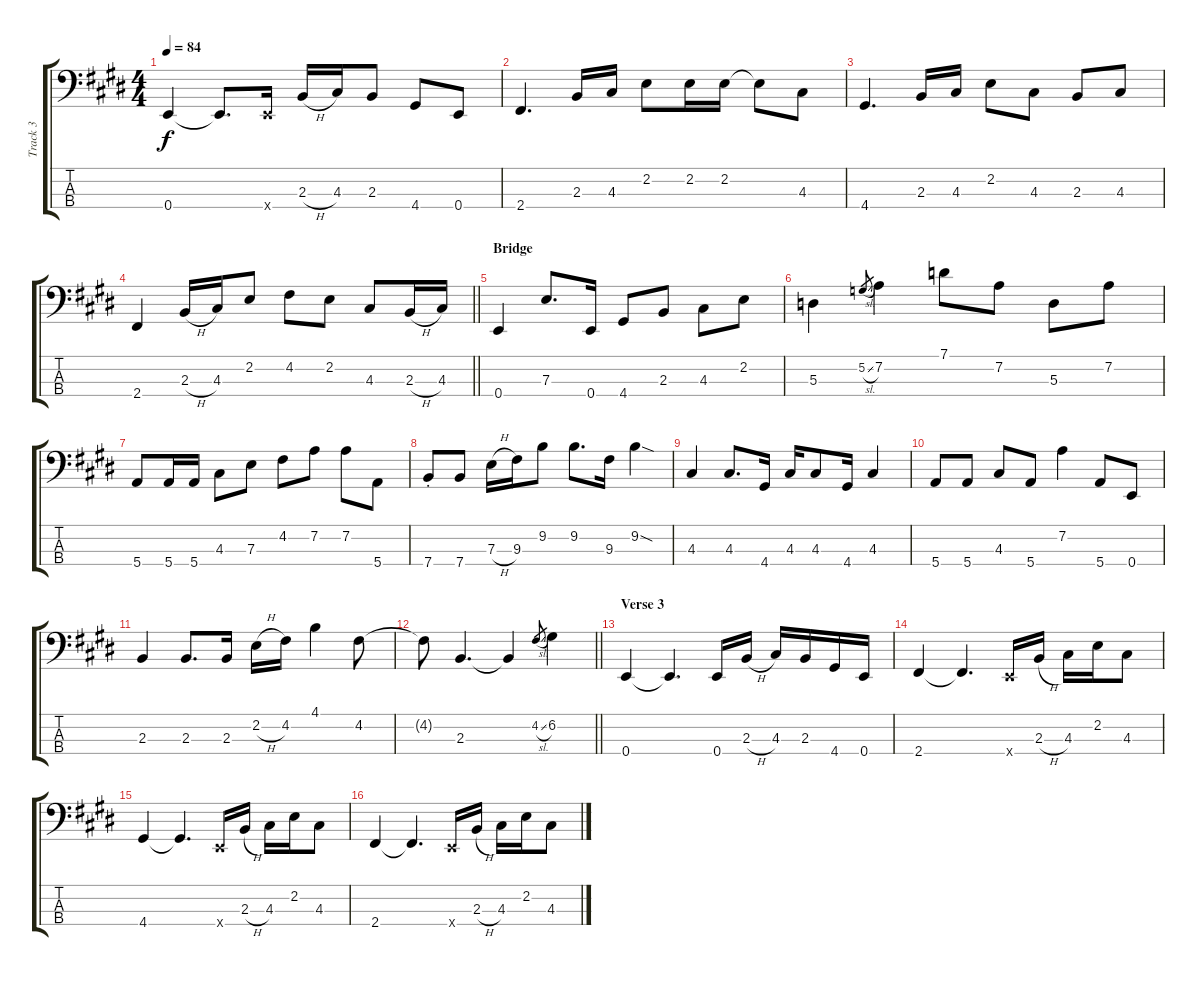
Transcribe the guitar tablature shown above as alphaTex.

\track ("Track 3" "Track 3") {instrument electricbassfinger}
\staff {score tabs}
\tuning (G2 D2 A1 E1) {hide}
\ts (4 4)
\tempo 84
\clef f4
\ks e
0.4.4{dy f} 0.4{t}.8{d} 0.4{x}.16 2.3{h}.16 4.3.16 2.3.8 4.4.8 0.4.8 |
2.4.4{d} 2.3.16 4.3.16 2.2.8 2.2.16 2.2.16 2.2{t}.8 4.3.8 |
4.4.4{d} 2.3.16 4.3.16 2.2.8 4.3.8 2.3.8 4.3.8 |
\barLineRight lightlight
2.4.4 2.3{h}.16 4.3.16 2.2.8 4.2.8 2.2.8 4.3.8 2.3{h}.16 4.3.16 |
\section ("" "Bridge")
0.4.4 7.3.8{d} 0.4.16 4.4.8 2.3.8 4.3.8 2.2.8 |
5.3.4 5.2{sl}.8{gr} 7.2.4 7.1.8 7.2.8 5.3.8 7.2.8 |
5.4.8 5.4.16 5.4.16 4.3.8 7.3.8 4.2.8 7.2.8 7.2.8 5.4.8 |
7.4{st}.8 7.4.8 7.3{h}.16 9.3.16 9.2.8 9.2.8{d} 9.3.16 9.2{sod}.4 |
4.3.4 4.3.8{d} 4.4.16 4.3.16 4.3.8 4.4.16 4.3.4 |
5.4.8 5.4.8 4.3.8 5.4.8 7.2.4 5.4.8 0.4.8 |
2.3.4 2.3.8{d} 2.3.16 2.2{h}.16 4.2.16 4.1.4 4.2.8 |
\barLineRight lightlight
4.2{t}.8 2.3.4{d} 2.3{t}.4 4.2{sl}.8{gr} 6.2.4 |
\section ("" "Verse 3")
0.4.4 0.4{t}.4{d} 0.4.16 2.3{h}.16 4.3.16 2.3.16 4.4.16 0.4.16 |
2.4.4 2.4{t}.4{d} 0.4{x}.16 2.3{h}.16 4.3.16 2.2.16 4.3.8 |
4.4.4 4.4{t}.4{d} 0.4{x}.16 2.3{h}.16 4.3.16 2.2.16 4.3.8 |
2.4.4 2.4{t}.4{d} 0.4{x}.16 2.3{h}.16 4.3.16 2.2.16 4.3.8
